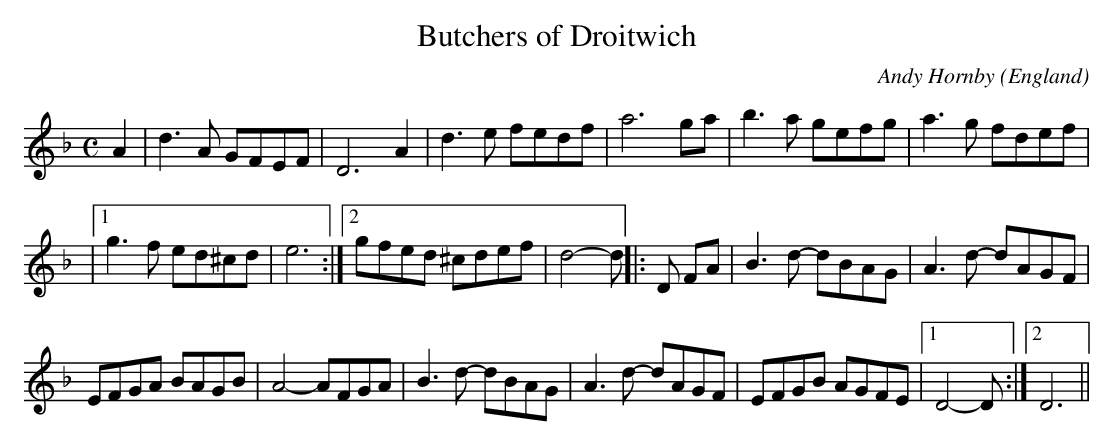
X:1
T:Butchers of Droitwich
C:Andy Hornby
M:C
O:England
K:D minor
A2|\
d3A GFEF|D6 A2|d3e fedf|a6 ga|\
b3a gefg|a3g fdef|
|1 g3f ed^cd|e6 :|2 gfed ^cdef|d4-d ||\
|:D FA|\
B3d- dBAG|A3d- dAGF|
EFGA BAGB|A4- AFGA|\
B3d- dBAG|A3d- dAGF|EFGB AGFE |1\
D4- D:|2 D6 ||
